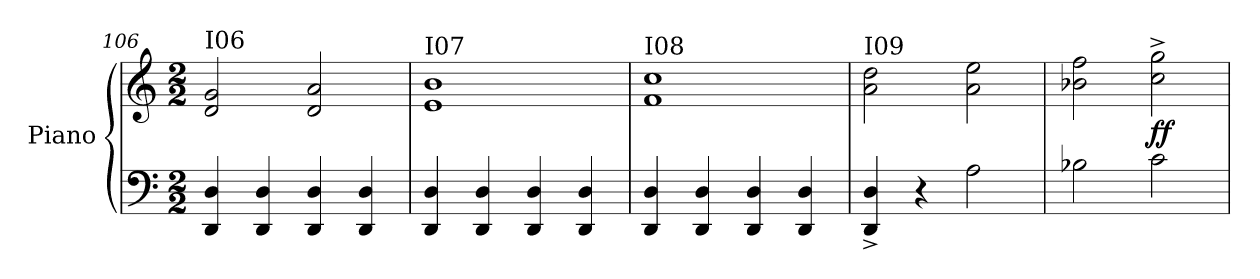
**kern	**kern	**dynam
*part1	*part1	*part1
*staff2	*staff1	*staff1/2
*I"Piano	*	*
*I'Pno	*	*
*clefF4	*clefG2	*
*k[]	*k[]	*
*C:	*C:	*
*M2/2	*M2/2	*
=106	=106	=106
!	!LO:TX:a:t=I06	!
4DD/ 4D/	2d/ 2g/	.
4DD/ 4D/	.	.
4DD/ 4D/	2d/ 2a/	.
4DD/ 4D/	.	.
=107	=107	=107
*	*^	*
!	!LO:TX:a:t=I07	!	!
4DD/ 4D/	1b	1e	.
4DD/ 4D/	.	.	.
4DD/ 4D/	.	.	.
4DD/ 4D/	.	.	.
=108	=108	=108	=108
!	!LO:TX:a:t=I08	!	!
4DD/ 4D/	1cc	1f	.
4DD/ 4D/	.	.	.
4DD/ 4D/	.	.	.
4DD/ 4D/	.	.	.
*	*v	*v	*
=109	=109	=109
!	!LO:TX:a:t=I09	!
4DD/^ 4D/^	2a\ 2dd\	.
4r	.	.
2A\	2a\ 2ee\	.
=110	=110	=110
2B-X\	2b-X\ 2ff\	.
!	!	!LO:DY:b
2c\	2cc\^ 2gg\^	ff
=	=	=
*-	*-	*-
